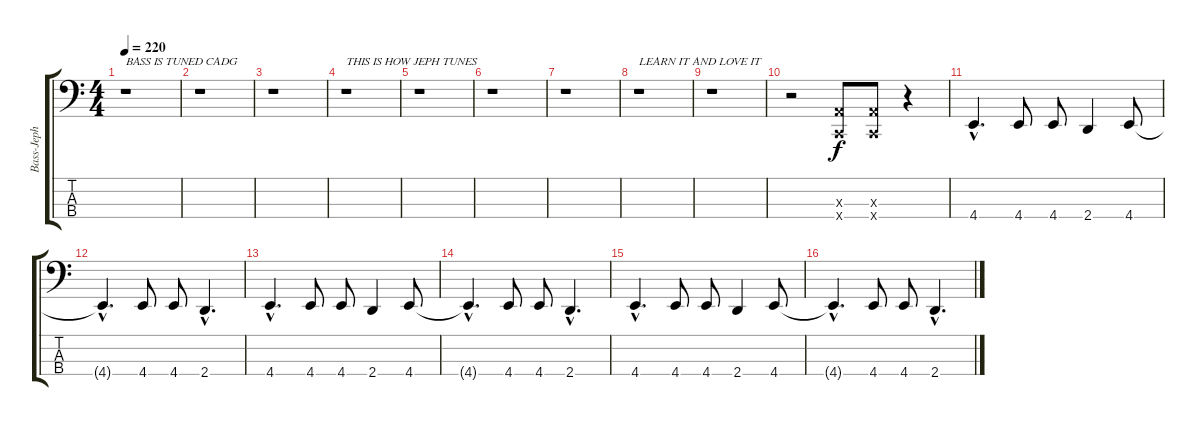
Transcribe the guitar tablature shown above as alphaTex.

\track ("Bass-Jeph Howard- Tuned CADG!!!!!!" "Bass-Jeph ") {instrument electricbassfinger}
\staff {score tabs}
\tuning (G2 D2 A1 C1) {hide}
\ts (4 4)
\tempo 220
\clef f4
\ks c
r.1{txt "BASS IS TUNED CADG" dy f instrument electricbassfinger} |
r.1 |
r.1 |
r.1{txt "THIS IS HOW JEPH TUNES"} |
r.1 |
r.1 |
r.1 |
r.1{txt "LEARN IT AND LOVE IT"} |
r.1 |
r.2 (0.3{x} 0.4{x}).8 (0.3{x} 0.4{x}).8 r.4 |
4.4{hac}.4{d} 4.4.8 4.4.8 2.4.4 4.4.8 |
4.4{hac t}.4{d} 4.4.8 4.4.8 2.4{hac}.4{d} |
4.4{hac}.4{d} 4.4.8 4.4.8 2.4.4 4.4.8 |
4.4{hac t}.4{d} 4.4.8 4.4.8 2.4{hac}.4{d} |
4.4{hac}.4{d} 4.4.8 4.4.8 2.4.4 4.4.8 |
4.4{hac t}.4{d} 4.4.8 4.4.8 2.4{hac}.4{d}
